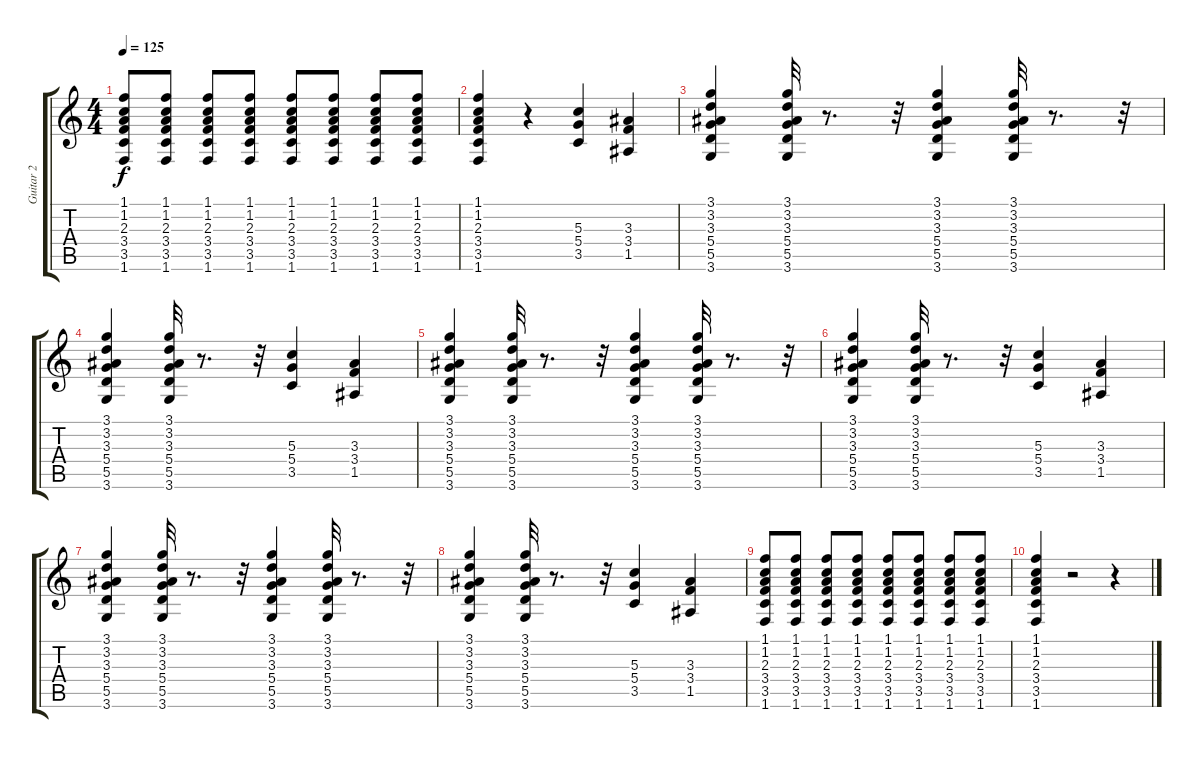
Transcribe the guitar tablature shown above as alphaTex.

\track ("Guitar 2" "Guitar 2") {instrument overdrivenguitar}
\staff {score tabs}
\tuning (E4 B3 G3 D3 A2 E2) {hide}
\ts (4 4)
\tempo 125
\clef g2
\ks c
(1.1 1.2 2.3 3.4 3.5 1.6).8{dy f} (1.1 1.2 2.3 3.4 3.5 1.6).8 (1.1 1.2 2.3 3.4 3.5 1.6).8 (1.1 1.2 2.3 3.4 3.5 1.6).8 (1.1 1.2 2.3 3.4 3.5 1.6).8 (1.1 1.2 2.3 3.4 3.5 1.6).8 (1.1 1.2 2.3 3.4 3.5 1.6).8 (1.1 1.2 2.3 3.4 3.5 1.6).8 |
(1.1 1.2 2.3 3.4 3.5 1.6).4 r.4 (5.3 5.4 3.5).4 (3.3 3.4 1.5).4 |
(3.1 3.2 3.3 5.4 5.5 3.6).4 (3.1 3.2 3.3 5.4 5.5 3.6).32 r.8{d} r.32 (3.1 3.2 3.3 5.4 5.5 3.6).4 (3.1 3.2 3.3 5.4 5.5 3.6).32 r.8{d} r.32 |
(3.1 3.2 3.3 5.4 5.5 3.6).4 (3.1 3.2 3.3 5.4 5.5 3.6).32 r.8{d} r.32 (5.3 5.4 3.5).4 (3.3 3.4 1.5).4 |
(3.1 3.2 3.3 5.4 5.5 3.6).4 (3.1 3.2 3.3 5.4 5.5 3.6).32 r.8{d} r.32 (3.1 3.2 3.3 5.4 5.5 3.6).4 (3.1 3.2 3.3 5.4 5.5 3.6).32 r.8{d} r.32 |
(3.1 3.2 3.3 5.4 5.5 3.6).4 (3.1 3.2 3.3 5.4 5.5 3.6).32 r.8{d} r.32 (5.3 5.4 3.5).4 (3.3 3.4 1.5).4 |
(3.1 3.2 3.3 5.4 5.5 3.6).4 (3.1 3.2 3.3 5.4 5.5 3.6).32 r.8{d} r.32 (3.1 3.2 3.3 5.4 5.5 3.6).4 (3.1 3.2 3.3 5.4 5.5 3.6).32 r.8{d} r.32 |
(3.1 3.2 3.3 5.4 5.5 3.6).4 (3.1 3.2 3.3 5.4 5.5 3.6).32 r.8{d} r.32 (5.3 5.4 3.5).4 (3.3 3.4 1.5).4 |
(1.1 1.2 2.3 3.4 3.5 1.6).8 (1.1 1.2 2.3 3.4 3.5 1.6).8 (1.1 1.2 2.3 3.4 3.5 1.6).8 (1.1 1.2 2.3 3.4 3.5 1.6).8 (1.1 1.2 2.3 3.4 3.5 1.6).8 (1.1 1.2 2.3 3.4 3.5 1.6).8 (1.1 1.2 2.3 3.4 3.5 1.6).8 (1.1 1.2 2.3 3.4 3.5 1.6).8 |
(1.1 1.2 2.3 3.4 3.5 1.6).4 r.2 r.4
